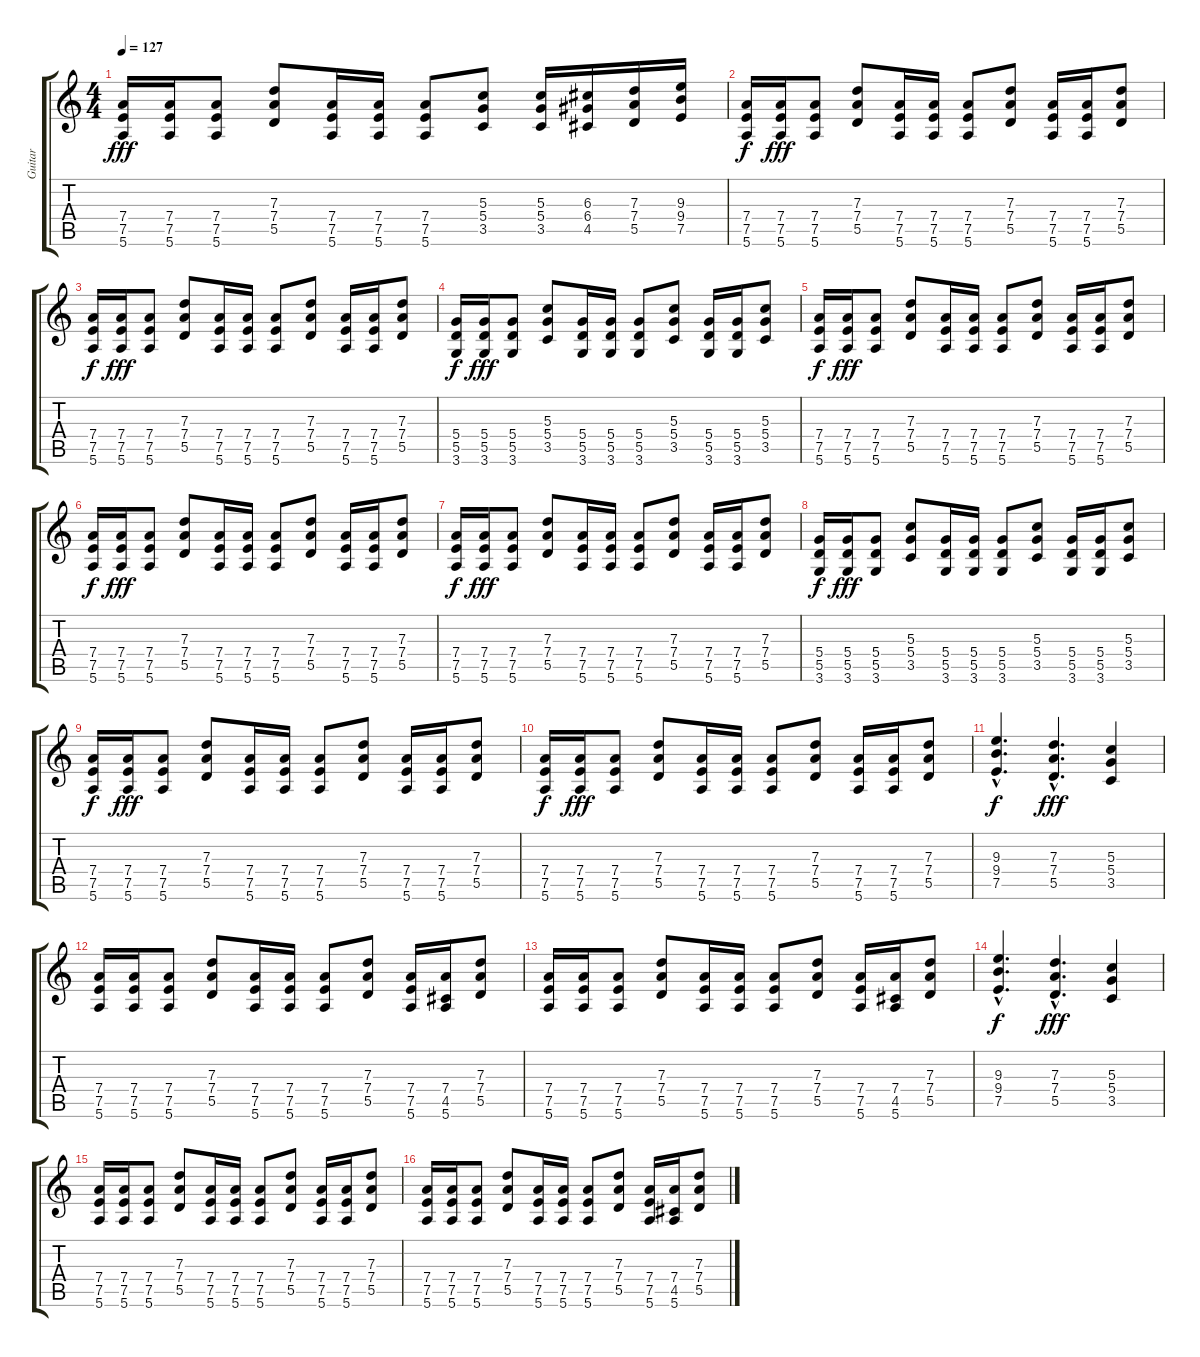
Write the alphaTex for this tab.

\track ("Guitar" "Guitar") {instrument overdrivenguitar}
\staff {score tabs}
\tuning (E4 B3 G3 D3 A2 E2) {hide}
\ts (4 4)
\tempo 127
\clef g2
\ks c
(7.4 7.5 5.6).16{dy fff} (7.4 7.5 5.6).16 (7.4 7.5 5.6).8 (7.3 7.4 5.5).8 (7.4 7.5 5.6).16 (7.4 7.5 5.6).16 (7.4 7.5 5.6).8 (5.3 5.4 3.5).8 (5.3 5.4 3.5).16 (6.3 6.4 4.5).16 (7.3 7.4 5.5).16 (9.3 9.4 7.5).16 |
(7.4 7.5 5.6).16{dy f} (7.4 7.5 5.6).16{dy fff} (7.4 7.5 5.6).8 (7.3 7.4 5.5).8 (7.4 7.5 5.6).16 (7.4 7.5 5.6).16 (7.4 7.5 5.6).8 (7.3 7.4 5.5).8 (7.4 7.5 5.6).16 (7.4 7.5 5.6).16 (7.3 7.4 5.5).8 |
(7.4 7.5 5.6).16{dy f} (7.4 7.5 5.6).16{dy fff} (7.4 7.5 5.6).8 (7.3 7.4 5.5).8 (7.4 7.5 5.6).16 (7.4 7.5 5.6).16 (7.4 7.5 5.6).8 (7.3 7.4 5.5).8 (7.4 7.5 5.6).16 (7.4 7.5 5.6).16 (7.3 7.4 5.5).8 |
(5.4 5.5 3.6).16{dy f} (5.4 5.5 3.6).16{dy fff} (5.4 5.5 3.6).8 (5.3 5.4 3.5).8 (5.4 5.5 3.6).16 (5.4 5.5 3.6).16 (5.4 5.5 3.6).8 (5.3 5.4 3.5).8 (5.4 5.5 3.6).16 (5.4 5.5 3.6).16 (5.3 5.4 3.5).8 |
(7.4 7.5 5.6).16{dy f} (7.4 7.5 5.6).16{dy fff} (7.4 7.5 5.6).8 (7.3 7.4 5.5).8 (7.4 7.5 5.6).16 (7.4 7.5 5.6).16 (7.4 7.5 5.6).8 (7.3 7.4 5.5).8 (7.4 7.5 5.6).16 (7.4 7.5 5.6).16 (7.3 7.4 5.5).8 |
(7.4 7.5 5.6).16{dy f} (7.4 7.5 5.6).16{dy fff} (7.4 7.5 5.6).8 (7.3 7.4 5.5).8 (7.4 7.5 5.6).16 (7.4 7.5 5.6).16 (7.4 7.5 5.6).8 (7.3 7.4 5.5).8 (7.4 7.5 5.6).16 (7.4 7.5 5.6).16 (7.3 7.4 5.5).8 |
(7.4 7.5 5.6).16{dy f} (7.4 7.5 5.6).16{dy fff} (7.4 7.5 5.6).8 (7.3 7.4 5.5).8 (7.4 7.5 5.6).16 (7.4 7.5 5.6).16 (7.4 7.5 5.6).8 (7.3 7.4 5.5).8 (7.4 7.5 5.6).16 (7.4 7.5 5.6).16 (7.3 7.4 5.5).8 |
(5.4 5.5 3.6).16{dy f} (5.4 5.5 3.6).16{dy fff} (5.4 5.5 3.6).8 (5.3 5.4 3.5).8 (5.4 5.5 3.6).16 (5.4 5.5 3.6).16 (5.4 5.5 3.6).8 (5.3 5.4 3.5).8 (5.4 5.5 3.6).16 (5.4 5.5 3.6).16 (5.3 5.4 3.5).8 |
(7.4 7.5 5.6).16{dy f} (7.4 7.5 5.6).16{dy fff} (7.4 7.5 5.6).8 (7.3 7.4 5.5).8 (7.4 7.5 5.6).16 (7.4 7.5 5.6).16 (7.4 7.5 5.6).8 (7.3 7.4 5.5).8 (7.4 7.5 5.6).16 (7.4 7.5 5.6).16 (7.3 7.4 5.5).8 |
(7.4 7.5 5.6).16{dy f} (7.4 7.5 5.6).16{dy fff} (7.4 7.5 5.6).8 (7.3 7.4 5.5).8 (7.4 7.5 5.6).16 (7.4 7.5 5.6).16 (7.4 7.5 5.6).8 (7.3 7.4 5.5).8 (7.4 7.5 5.6).16 (7.4 7.5 5.6).16 (7.3 7.4 5.5).8 |
(9.3{hac} 9.4{hac} 7.5{hac}).4{d dy f} (7.3{hac} 7.4{hac} 5.5{hac}).4{d dy fff} (5.3 5.4 3.5).4 |
(7.4 7.5 5.6).16 (7.4 7.5 5.6).16 (7.4 7.5 5.6).8 (7.3 7.4 5.5).8 (7.4 7.5 5.6).16 (7.4 7.5 5.6).16 (7.4 7.5 5.6).8 (7.3 7.4 5.5).8 (7.4 7.5 5.6).16 (7.4 4.5 5.6).16 (7.3 7.4 5.5).8 |
(7.4 7.5 5.6).16 (7.4 7.5 5.6).16 (7.4 7.5 5.6).8 (7.3 7.4 5.5).8 (7.4 7.5 5.6).16 (7.4 7.5 5.6).16 (7.4 7.5 5.6).8 (7.3 7.4 5.5).8 (7.4 7.5 5.6).16 (7.4 4.5 5.6).16 (7.3 7.4 5.5).8 |
(9.3{hac} 9.4{hac} 7.5{hac}).4{d dy f} (7.3{hac} 7.4{hac} 5.5{hac}).4{d dy fff} (5.3 5.4 3.5).4 |
(7.4 7.5 5.6).16 (7.4 7.5 5.6).16 (7.4 7.5 5.6).8 (7.3 7.4 5.5).8 (7.4 7.5 5.6).16 (7.4 7.5 5.6).16 (7.4 7.5 5.6).8 (7.3 7.4 5.5).8 (7.4 7.5 5.6).16 (7.4 7.5 5.6).16 (7.3 7.4 5.5).8 |
(7.4 7.5 5.6).16 (7.4 7.5 5.6).16 (7.4 7.5 5.6).8 (7.3 7.4 5.5).8 (7.4 7.5 5.6).16 (7.4 7.5 5.6).16 (7.4 7.5 5.6).8 (7.3 7.4 5.5).8 (7.4 7.5 5.6).16 (7.4 4.5 5.6).16 (7.3 7.4 5.5).8
